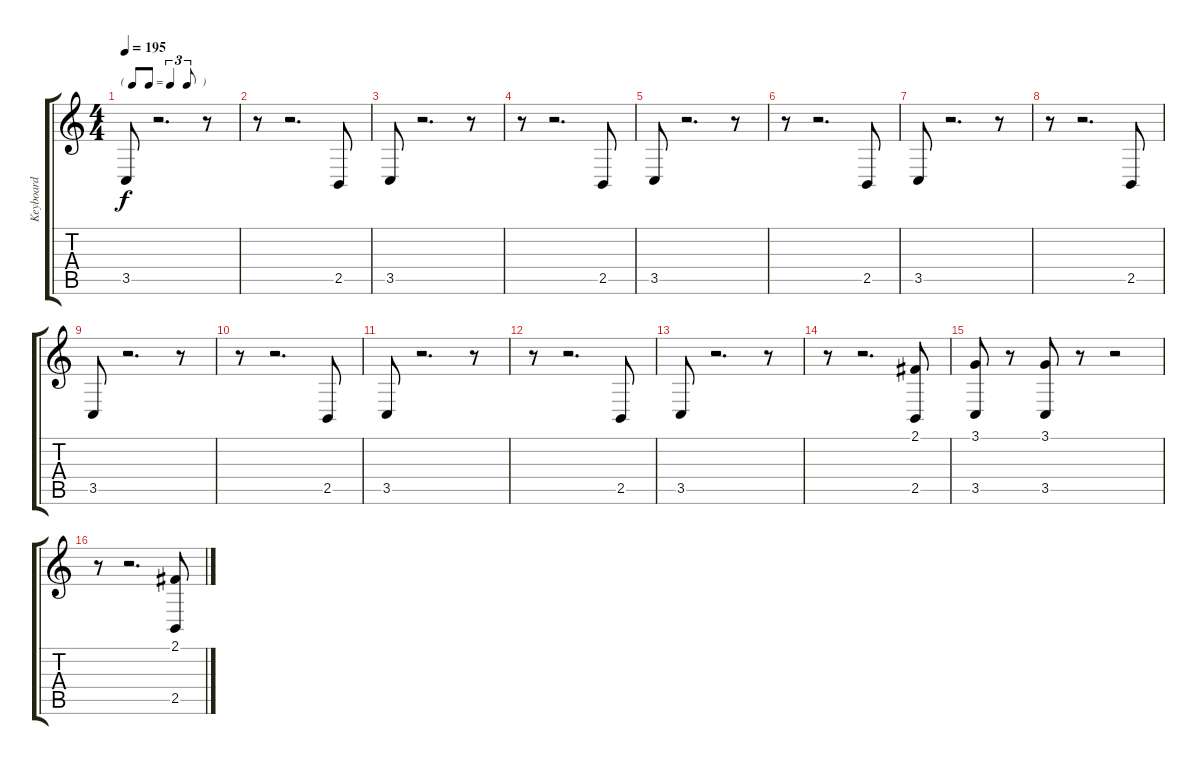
\track ("Keyboard" "Keyboard") {instrument trumpet}
\staff {score tabs}
\tuning (E4 B3 G3 D3 A2 E2) {hide}
\ts (4 4)
\tf triplet8th
\tempo 195
\clef g2
\ks c
3.5.8{dy f} r.2{d} r.8 |
r.8 r.2{d} 2.5.8 |
3.5.8 r.2{d} r.8 |
r.8 r.2{d} 2.5.8 |
3.5.8 r.2{d} r.8 |
r.8 r.2{d} 2.5.8 |
3.5.8 r.2{d} r.8 |
r.8 r.2{d} 2.5.8 |
3.5.8 r.2{d} r.8 |
r.8 r.2{d} 2.5.8 |
3.5.8 r.2{d} r.8 |
r.8 r.2{d} 2.5.8 |
3.5.8 r.2{d} r.8 |
r.8 r.2{d} (2.1 2.5).8 |
(3.1 3.5).8 r.8 (3.1 3.5).8 r.8 r.2 |
r.8 r.2{d} (2.1 2.5).8
